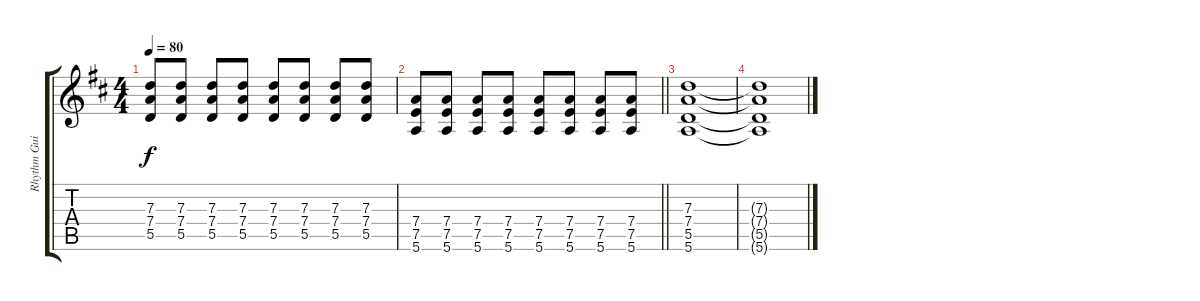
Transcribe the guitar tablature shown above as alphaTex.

\track ("Rhythm Guitar" "Rhythm Gui") {instrument overdrivenguitar}
\staff {score tabs}
\tuning (E4 B3 G3 D3 A2 E2) {hide}
\ts (4 4)
\tempo 80
\clef g2
\ks d
(7.3 7.4 5.5).8{dy f} (7.3 7.4 5.5).8 (7.3 7.4 5.5).8 (7.3 7.4 5.5).8 (7.3 7.4 5.5).8 (7.3 7.4 5.5).8 (7.3 7.4 5.5).8 (7.3 7.4 5.5).8 |
\barLineRight lightlight
(7.4 7.5 5.6).8 (7.4 7.5 5.6).8 (7.4 7.5 5.6).8 (7.4 7.5 5.6).8 (7.4 7.5 5.6).8 (7.4 7.5 5.6).8 (7.4 7.5 5.6).8 (7.4 7.5 5.6).8 |
(7.3 7.4 5.5 5.6).1 |
(7.3{t} 7.4{t} 5.5{t} 5.6{t}).1
